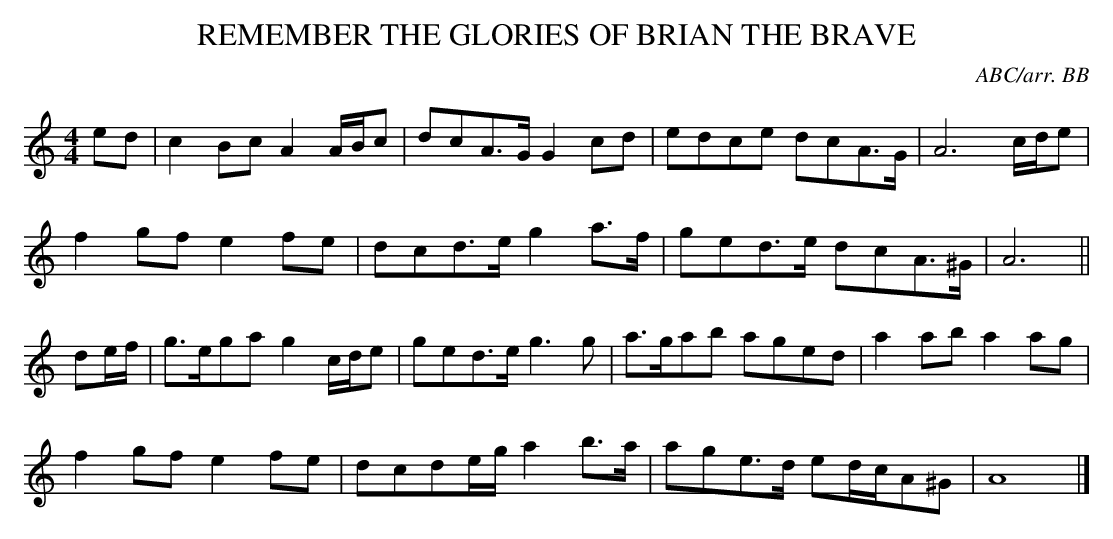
X:1
T:REMEMBER THE GLORIES OF BRIAN THE BRAVE
Y:"rather slow and stately"
C:ABC/arr. BB
L:1/8
M:4/4
K:Am
ed|c2Bc A2 A/B/c|dcA>GG2 cd|edce dcA>G|A6 c/d/e|
f2gf e2fe|dcd>e g2a>f|ged>e dcA>^G|A6||
de/f/|g>ega g2c/d/e|ged>e g3g|a>gab aged|a2aba2ag|
f2gf e2fe|dcde/g/ a2b>a|age>d ed/c/A^G|A8|]
